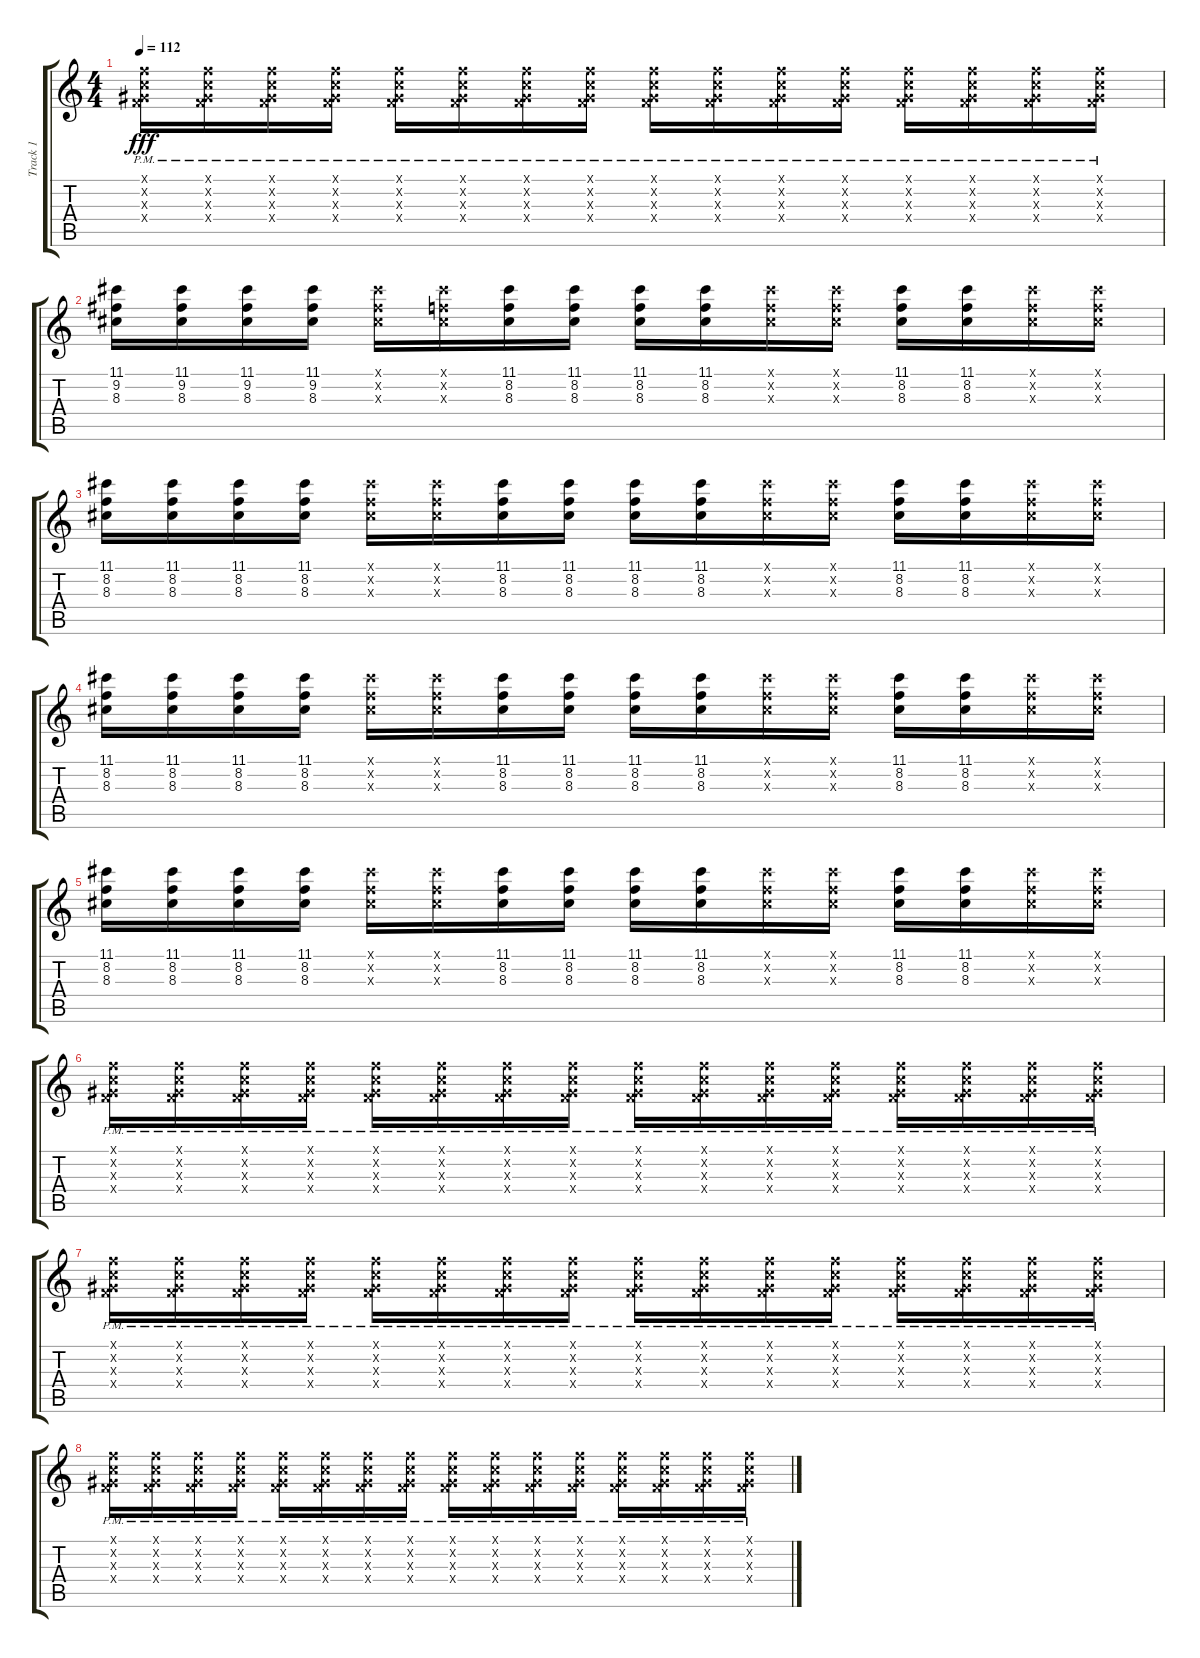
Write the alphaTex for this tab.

\track ("Track 1" "Track 1") {instrument electricguitarjazz}
\staff {score tabs}
\tuning (D4 A3 F3 C3 G2 C2) {hide}
\ts (4 4)
\tempo 112
\clef g2
\ks c
(3.1{pm x} 3.2{pm x} 3.3{pm x} 5.4{pm x}).16{dy fff} (3.1{pm x} 3.2{pm x} 3.3{pm x} 5.4{pm x}).16 (3.1{pm x} 3.2{pm x} 3.3{pm x} 5.4{pm x}).16 (3.1{pm x} 3.2{pm x} 3.3{pm x} 5.4{pm x}).16 (3.1{pm x} 3.2{pm x} 3.3{pm x} 5.4{pm x}).16 (3.1{pm x} 3.2{pm x} 3.3{pm x} 5.4{pm x}).16 (3.1{pm x} 3.2{pm x} 3.3{pm x} 5.4{pm x}).16 (3.1{pm x} 3.2{pm x} 3.3{pm x} 5.4{pm x}).16 (3.1{pm x} 3.2{pm x} 3.3{pm x} 5.4{pm x}).16 (3.1{pm x} 3.2{pm x} 3.3{pm x} 5.4{pm x}).16 (3.1{pm x} 3.2{pm x} 3.3{pm x} 5.4{pm x}).16 (3.1{pm x} 3.2{pm x} 3.3{pm x} 5.4{pm x}).16 (3.1{pm x} 3.2{pm x} 3.3{pm x} 5.4{pm x}).16 (3.1{pm x} 3.2{pm x} 3.3{pm x} 5.4{pm x}).16 (3.1{pm x} 3.2{pm x} 3.3{pm x} 5.4{pm x}).16 (3.1{pm x} 3.2{pm x} 3.3{pm x} 5.4{pm x}).16 |
(11.1 9.2 8.3).16 (11.1 9.2 8.3).16 (11.1 9.2 8.3).16 (11.1 9.2 8.3).16 (11.1{x} 9.2{x} 8.3{x}).16 (11.1{x} 8.2{x} 8.3{x}).16 (11.1 8.2 8.3).16 (11.1 8.2 8.3).16 (11.1 8.2 8.3).16 (11.1 8.2 8.3).16 (11.1{x} 8.2{x} 8.3{x}).16 (11.1{x} 8.2{x} 8.3{x}).16 (11.1 8.2 8.3).16 (11.1 8.2 8.3).16 (11.1{x} 8.2{x} 8.3{x}).16 (11.1{x} 8.2{x} 8.3{x}).16 |
(11.1 8.2 8.3).16 (11.1 8.2 8.3).16 (11.1 8.2 8.3).16 (11.1 8.2 8.3).16 (11.1{x} 8.2{x} 8.3{x}).16 (11.1{x} 8.2{x} 8.3{x}).16 (11.1 8.2 8.3).16 (11.1 8.2 8.3).16 (11.1 8.2 8.3).16 (11.1 8.2 8.3).16 (11.1{x} 8.2{x} 8.3{x}).16 (11.1{x} 8.2{x} 8.3{x}).16 (11.1 8.2 8.3).16 (11.1 8.2 8.3).16 (11.1{x} 8.2{x} 8.3{x}).16 (11.1{x} 8.2{x} 8.3{x}).16 |
(11.1 8.2 8.3).16 (11.1 8.2 8.3).16 (11.1 8.2 8.3).16 (11.1 8.2 8.3).16 (11.1{x} 8.2{x} 8.3{x}).16 (11.1{x} 8.2{x} 8.3{x}).16 (11.1 8.2 8.3).16 (11.1 8.2 8.3).16 (11.1 8.2 8.3).16 (11.1 8.2 8.3).16 (11.1{x} 8.2{x} 8.3{x}).16 (11.1{x} 8.2{x} 8.3{x}).16 (11.1 8.2 8.3).16 (11.1 8.2 8.3).16 (11.1{x} 8.2{x} 8.3{x}).16 (11.1{x} 8.2{x} 8.3{x}).16 |
(11.1 8.2 8.3).16 (11.1 8.2 8.3).16 (11.1 8.2 8.3).16 (11.1 8.2 8.3).16 (11.1{x} 8.2{x} 8.3{x}).16 (11.1{x} 8.2{x} 8.3{x}).16 (11.1 8.2 8.3).16 (11.1 8.2 8.3).16 (11.1 8.2 8.3).16 (11.1 8.2 8.3).16 (11.1{x} 8.2{x} 8.3{x}).16 (11.1{x} 8.2{x} 8.3{x}).16 (11.1 8.2 8.3).16 (11.1 8.2 8.3).16 (11.1{x} 8.2{x} 8.3{x}).16 (11.1{x} 8.2{x} 8.3{x}).16 |
(3.1{pm x} 3.2{pm x} 3.3{pm x} 5.4{pm x}).16{instrument electricguitarjazz} (3.1{pm x} 3.2{pm x} 3.3{pm x} 5.4{pm x}).16 (3.1{pm x} 3.2{pm x} 3.3{pm x} 5.4{pm x}).16 (3.1{pm x} 3.2{pm x} 3.3{pm x} 5.4{pm x}).16 (3.1{pm x} 3.2{pm x} 3.3{pm x} 5.4{pm x}).16 (3.1{pm x} 3.2{pm x} 3.3{pm x} 5.4{pm x}).16 (3.1{pm x} 3.2{pm x} 3.3{pm x} 5.4{pm x}).16 (3.1{pm x} 3.2{pm x} 3.3{pm x} 5.4{pm x}).16 (3.1{pm x} 3.2{pm x} 3.3{pm x} 5.4{pm x}).16 (3.1{pm x} 3.2{pm x} 3.3{pm x} 5.4{pm x}).16 (3.1{pm x} 3.2{pm x} 3.3{pm x} 5.4{pm x}).16 (3.1{pm x} 3.2{pm x} 3.3{pm x} 5.4{pm x}).16 (3.1{pm x} 3.2{pm x} 3.3{pm x} 5.4{pm x}).16 (3.1{pm x} 3.2{pm x} 3.3{pm x} 5.4{pm x}).16 (3.1{pm x} 3.2{pm x} 3.3{pm x} 5.4{pm x}).16 (3.1{pm x} 3.2{pm x} 3.3{pm x} 5.4{pm x}).16 |
(3.1{pm x} 3.2{pm x} 3.3{pm x} 5.4{pm x}).16 (3.1{pm x} 3.2{pm x} 3.3{pm x} 5.4{pm x}).16 (3.1{pm x} 3.2{pm x} 3.3{pm x} 5.4{pm x}).16 (3.1{pm x} 3.2{pm x} 3.3{pm x} 5.4{pm x}).16 (3.1{pm x} 3.2{pm x} 3.3{pm x} 5.4{pm x}).16 (3.1{pm x} 3.2{pm x} 3.3{pm x} 5.4{pm x}).16 (3.1{pm x} 3.2{pm x} 3.3{pm x} 5.4{pm x}).16 (3.1{pm x} 3.2{pm x} 3.3{pm x} 5.4{pm x}).16 (3.1{pm x} 3.2{pm x} 3.3{pm x} 5.4{pm x}).16 (3.1{pm x} 3.2{pm x} 3.3{pm x} 5.4{pm x}).16 (3.1{pm x} 3.2{pm x} 3.3{pm x} 5.4{pm x}).16 (3.1{pm x} 3.2{pm x} 3.3{pm x} 5.4{pm x}).16 (3.1{pm x} 3.2{pm x} 3.3{pm x} 5.4{pm x}).16 (3.1{pm x} 3.2{pm x} 3.3{pm x} 5.4{pm x}).16 (3.1{pm x} 3.2{pm x} 3.3{pm x} 5.4{pm x}).16 (3.1{pm x} 3.2{pm x} 3.3{pm x} 5.4{pm x}).16 |
(3.1{pm x} 3.2{pm x} 3.3{pm x} 5.4{pm x}).16 (3.1{pm x} 3.2{pm x} 3.3{pm x} 5.4{pm x}).16 (3.1{pm x} 3.2{pm x} 3.3{pm x} 5.4{pm x}).16 (3.1{pm x} 3.2{pm x} 3.3{pm x} 5.4{pm x}).16 (3.1{pm x} 3.2{pm x} 3.3{pm x} 5.4{pm x}).16 (3.1{pm x} 3.2{pm x} 3.3{pm x} 5.4{pm x}).16 (3.1{pm x} 3.2{pm x} 3.3{pm x} 5.4{pm x}).16 (3.1{pm x} 3.2{pm x} 3.3{pm x} 5.4{pm x}).16 (3.1{pm x} 3.2{pm x} 3.3{pm x} 5.4{pm x}).16 (3.1{pm x} 3.2{pm x} 3.3{pm x} 5.4{pm x}).16 (3.1{pm x} 3.2{pm x} 3.3{pm x} 5.4{pm x}).16 (3.1{pm x} 3.2{pm x} 3.3{pm x} 5.4{pm x}).16 (3.1{pm x} 3.2{pm x} 3.3{pm x} 5.4{pm x}).16 (3.1{pm x} 3.2{pm x} 3.3{pm x} 5.4{pm x}).16 (3.1{pm x} 3.2{pm x} 3.3{pm x} 5.4{pm x}).16 (3.1{pm x} 3.2{pm x} 3.3{pm x} 5.4{pm x}).16
